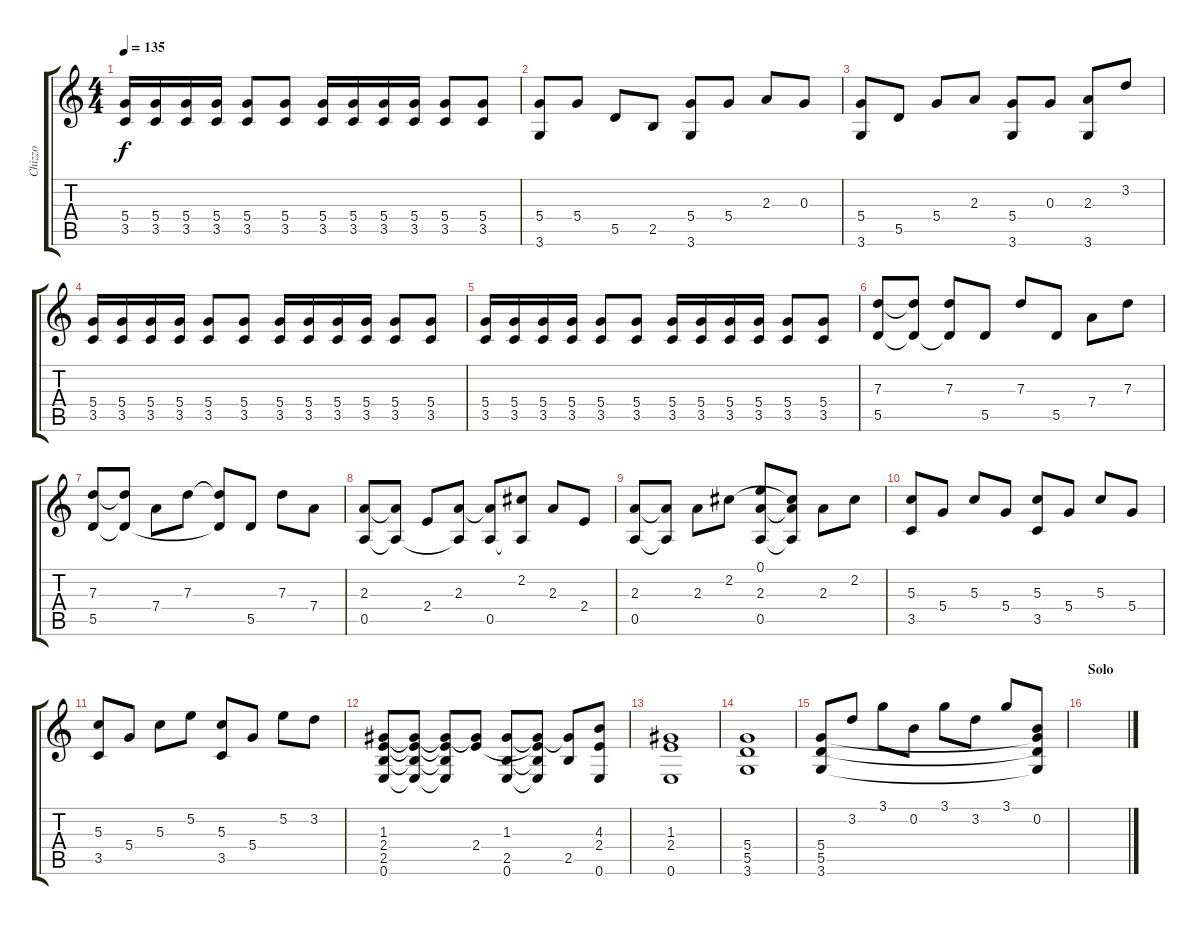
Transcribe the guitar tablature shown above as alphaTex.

\track ("Chizzo" "Chizzo") {instrument electricguitarjazz}
\staff {score tabs}
\tuning (E4 B3 G3 D3 A2 E2) {hide}
\ts (4 4)
\tempo 135
\clef g2
\ks c
(5.4 3.5).16{dy f} (5.4 3.5).16 (5.4 3.5).16 (5.4 3.5).16 (5.4 3.5).8 (5.4 3.5).8 (5.4 3.5).16 (5.4 3.5).16 (5.4 3.5).16 (5.4 3.5).16 (5.4 3.5).8 (5.4 3.5).8 |
(5.4 3.6).8 5.4.8 5.5.8 2.5.8 (5.4 3.6).8 5.4.8 2.3.8 0.3.8 |
(5.4 3.6).8 5.5.8 5.4.8 2.3.8 (5.4 3.6).8 0.3.8 (2.3 3.6).8 3.2.8 |
(5.4 3.5).16 (5.4 3.5).16 (5.4 3.5).16 (5.4 3.5).16 (5.4 3.5).8 (5.4 3.5).8 (5.4 3.5).16 (5.4 3.5).16 (5.4 3.5).16 (5.4 3.5).16 (5.4 3.5).8 (5.4 3.5).8 |
(5.4 3.5).16 (5.4 3.5).16 (5.4 3.5).16 (5.4 3.5).16 (5.4 3.5).8 (5.4 3.5).8 (5.4 3.5).16 (5.4 3.5).16 (5.4 3.5).16 (5.4 3.5).16 (5.4 3.5).8 (5.4 3.5).8 |
(7.3 5.5).8 (7.3{t} 5.5{t}).8 (7.3 5.5{t}).8 5.5.8 7.3.8 5.5.8 7.4.8 7.3.8 |
(7.3 5.5).8 (7.3{t} 5.5{t}).8 7.4.8 7.3.8 (7.3{t} 5.5{t}).8 5.5.8 7.3.8 7.4.8 |
(2.3 0.5).8 (2.3{t} 0.5{t}).8 2.4.8 (2.3 0.5{t}).8 (2.3{t} 0.5).8 (2.2 0.5{t}).8 2.3.8 2.4.8 |
(2.3 0.5).8 (2.3{t} 0.5{t}).8 2.3.8 2.2.8 (0.1 2.3 0.5).8 (2.2{t} 2.3{t} 0.5{t}).8 2.3.8 2.2.8 |
(5.3 3.5).8 5.4.8 5.3.8 5.4.8 (5.3 3.5).8 5.4.8 5.3.8 5.4.8 |
(5.3 3.5).8 5.4.8 5.3.8 5.2.8 (5.3 3.5).8 5.4.8 5.2.8 3.2.8 |
(1.3 2.4 2.5 0.6).8 (1.3{t} 2.4{t} 2.5{t} 0.6{t}).8 (1.3{t} 2.4{t} 2.5{t} 0.6{t}).8 (1.3{t} 2.4).8 (1.3 2.5 0.6).8 (1.3{t} 2.4{t} 2.5{t} 0.6{t}).8 (1.3{t} 2.5).8 (4.3 2.4 0.6).8 |
(1.3 2.4 0.6).1 |
(5.4 5.5 3.6).1 |
(5.4 5.5 3.6).8 3.2.8 3.1.8 0.2.8 3.1.8 3.2.8 3.1.8 (0.2 5.4{t} 5.5{t} 3.6{t}).8 |
\section ("" "Solo")
